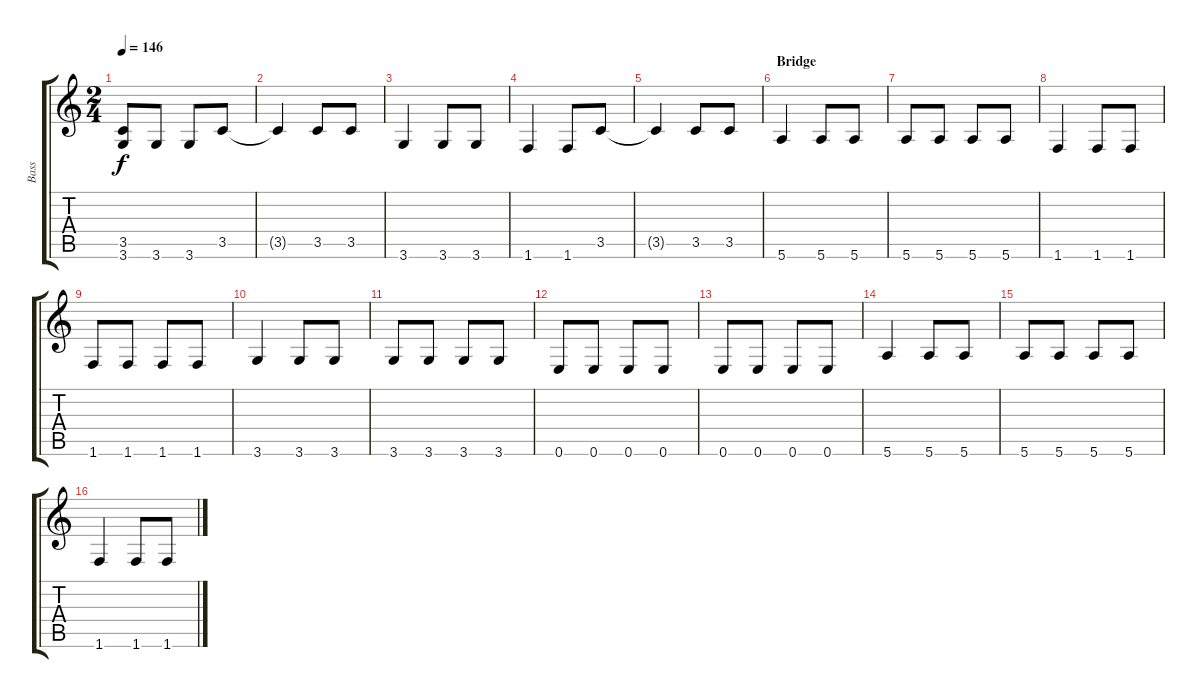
\track ("Bass" "Bass") {instrument electricbassfinger}
\staff {score tabs}
\tuning (E4 B3 G3 D3 A2 E2) {hide}
\ts (2 4)
\tempo 146
\clef g2
\ks c
(3.5{t} 3.6).8{dy f} 3.6.8 3.6.8 3.5.8 |
3.5{t}.4 3.5.8 3.5.8 |
3.6.4 3.6.8 3.6.8 |
1.6.4 1.6.8 3.5.8 |
3.5{t}.4 3.5.8 3.5.8 |
\section ("" "Bridge")
5.6.4 5.6.8 5.6.8 |
5.6.8 5.6.8 5.6.8 5.6.8 |
1.6.4 1.6.8 1.6.8 |
1.6.8 1.6.8 1.6.8 1.6.8 |
3.6.4 3.6.8 3.6.8 |
3.6.8 3.6.8 3.6.8 3.6.8 |
0.6.8 0.6.8 0.6.8 0.6.8 |
0.6.8 0.6.8 0.6.8 0.6.8 |
5.6.4 5.6.8 5.6.8 |
5.6.8 5.6.8 5.6.8 5.6.8 |
1.6.4 1.6.8 1.6.8
